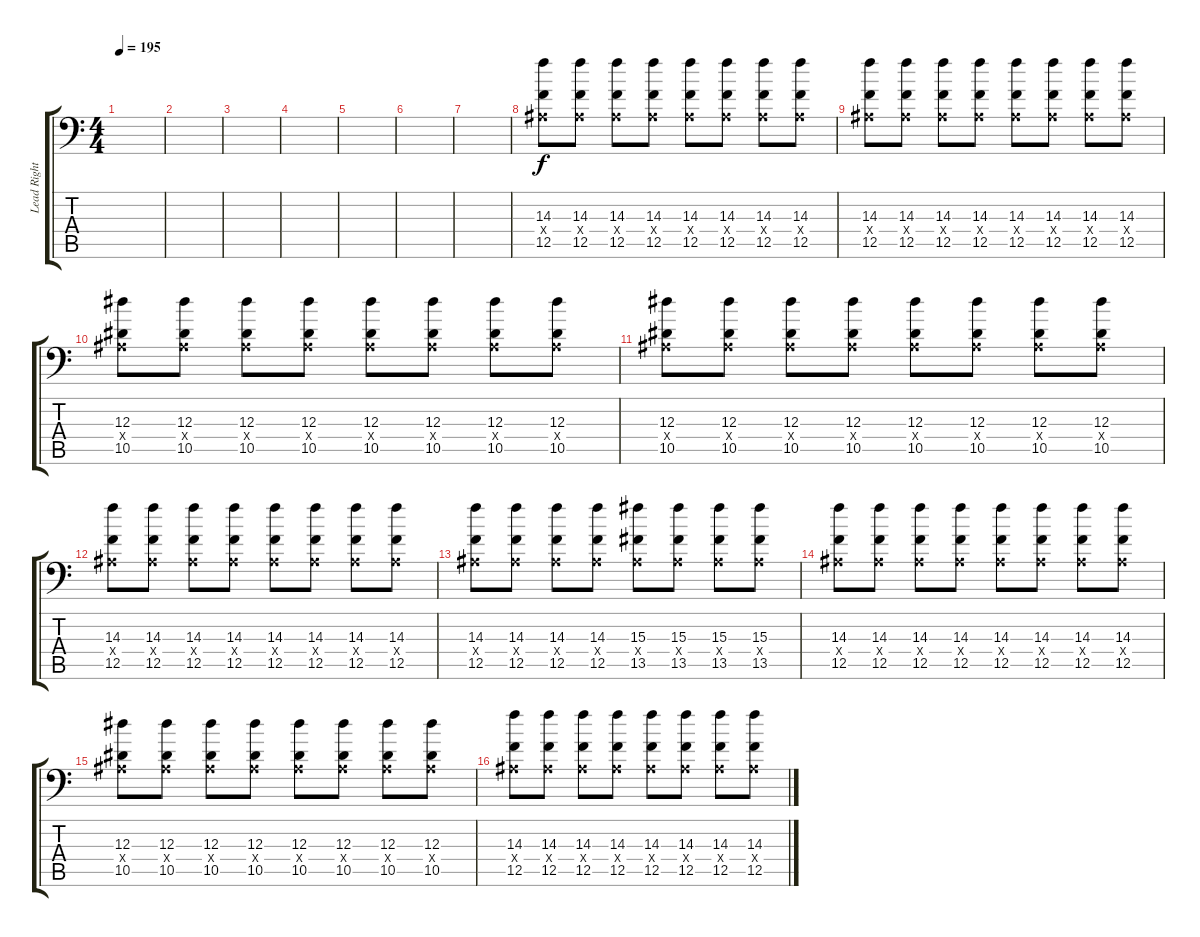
\track ("Lead Right 1" "Lead Right") {instrument distortionguitar}
\staff {score tabs}
\tuning (C4 G3 Eb3 Bb2 F2 Bb1) {hide}
\ts (4 4)
\tempo 195
\clef f4
\ks c
|
|
|
|
|
|
|
(14.3 0.4{x} 12.5).8 (14.3 0.4{x} 12.5).8 (14.3 0.4{x} 12.5).8 (14.3 0.4{x} 12.5).8 (14.3 0.4{x} 12.5).8 (14.3 0.4{x} 12.5).8 (14.3 0.4{x} 12.5).8 (14.3 0.4{x} 12.5).8 |
(14.3 0.4{x} 12.5).8 (14.3 0.4{x} 12.5).8 (14.3 0.4{x} 12.5).8 (14.3 0.4{x} 12.5).8 (14.3 0.4{x} 12.5).8 (14.3 0.4{x} 12.5).8 (14.3 0.4{x} 12.5).8 (14.3 0.4{x} 12.5).8 |
(12.3 0.4{x} 10.5).8 (12.3 0.4{x} 10.5).8 (12.3 0.4{x} 10.5).8 (12.3 0.4{x} 10.5).8 (12.3 0.4{x} 10.5).8 (12.3 0.4{x} 10.5).8 (12.3 0.4{x} 10.5).8 (12.3 0.4{x} 10.5).8 |
(12.3 0.4{x} 10.5).8 (12.3 0.4{x} 10.5).8 (12.3 0.4{x} 10.5).8 (12.3 0.4{x} 10.5).8 (12.3 0.4{x} 10.5).8 (12.3 0.4{x} 10.5).8 (12.3 0.4{x} 10.5).8 (12.3 0.4{x} 10.5).8 |
(14.3 0.4{x} 12.5).8 (14.3 0.4{x} 12.5).8 (14.3 0.4{x} 12.5).8 (14.3 0.4{x} 12.5).8 (14.3 0.4{x} 12.5).8 (14.3 0.4{x} 12.5).8 (14.3 0.4{x} 12.5).8 (14.3 0.4{x} 12.5).8 |
(14.3 0.4{x} 12.5).8 (14.3 0.4{x} 12.5).8 (14.3 0.4{x} 12.5).8 (14.3 0.4{x} 12.5).8 (15.3 0.4{x} 13.5).8 (15.3 0.4{x} 13.5).8 (15.3 0.4{x} 13.5).8 (15.3 0.4{x} 13.5).8 |
(14.3 0.4{x} 12.5).8 (14.3 0.4{x} 12.5).8 (14.3 0.4{x} 12.5).8 (14.3 0.4{x} 12.5).8 (14.3 0.4{x} 12.5).8 (14.3 0.4{x} 12.5).8 (14.3 0.4{x} 12.5).8 (14.3 0.4{x} 12.5).8 |
(12.3 0.4{x} 10.5).8 (12.3 0.4{x} 10.5).8 (12.3 0.4{x} 10.5).8 (12.3 0.4{x} 10.5).8 (12.3 0.4{x} 10.5).8 (12.3 0.4{x} 10.5).8 (12.3 0.4{x} 10.5).8 (12.3 0.4{x} 10.5).8 |
(14.3 0.4{x} 12.5).8 (14.3 0.4{x} 12.5).8 (14.3 0.4{x} 12.5).8 (14.3 0.4{x} 12.5).8 (14.3 0.4{x} 12.5).8 (14.3 0.4{x} 12.5).8 (14.3 0.4{x} 12.5).8 (14.3 0.4{x} 12.5).8
